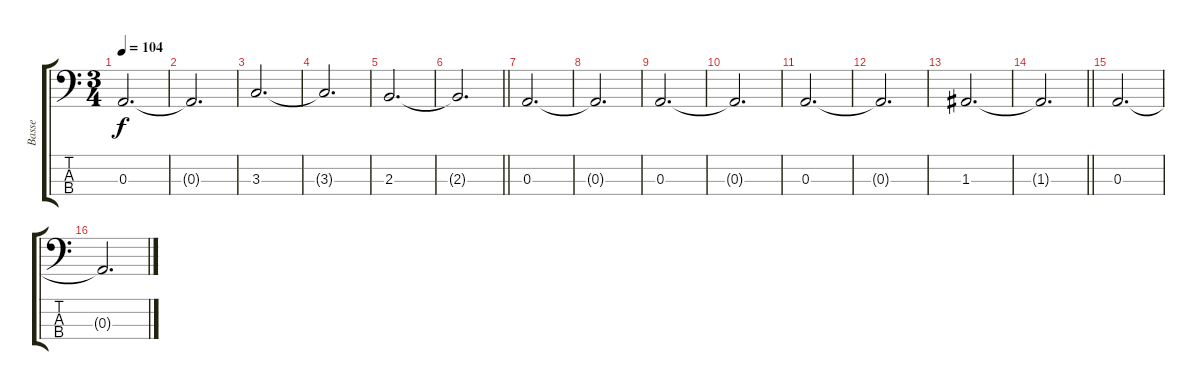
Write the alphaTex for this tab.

\track ("Basse" "Basse") {instrument electricbassfinger}
\staff {score tabs}
\tuning (G2 D2 A1 E1) {hide}
\ts (3 4)
\tempo 104
\clef f4
\ks c
0.3.2{d dy f} |
0.3{t}.2{d} |
3.3.2{d} |
3.3{t}.2{d} |
2.3.2{d} |
\barLineRight lightlight
2.3{t}.2{d} |
0.3.2{d} |
0.3{t}.2{d} |
0.3.2{d} |
0.3{t}.2{d} |
0.3.2{d} |
0.3{t}.2{d} |
1.3.2{d} |
\barLineRight lightlight
1.3{t}.2{d} |
0.3.2{d} |
0.3{t}.2{d}
